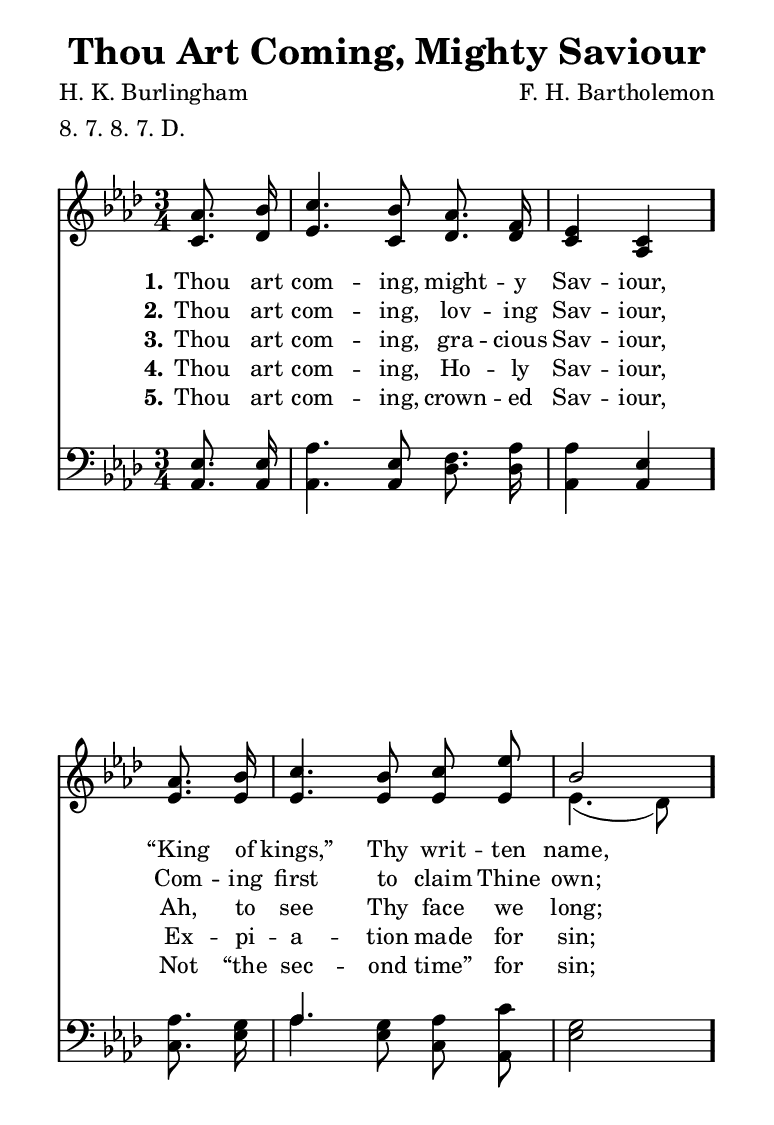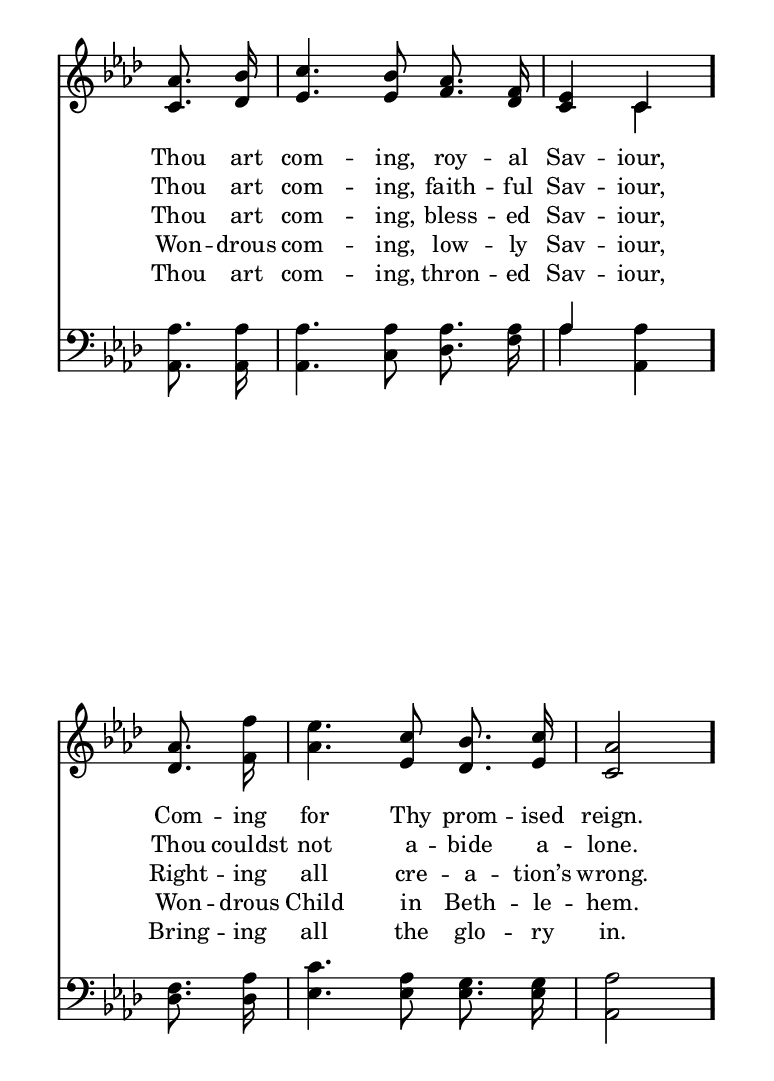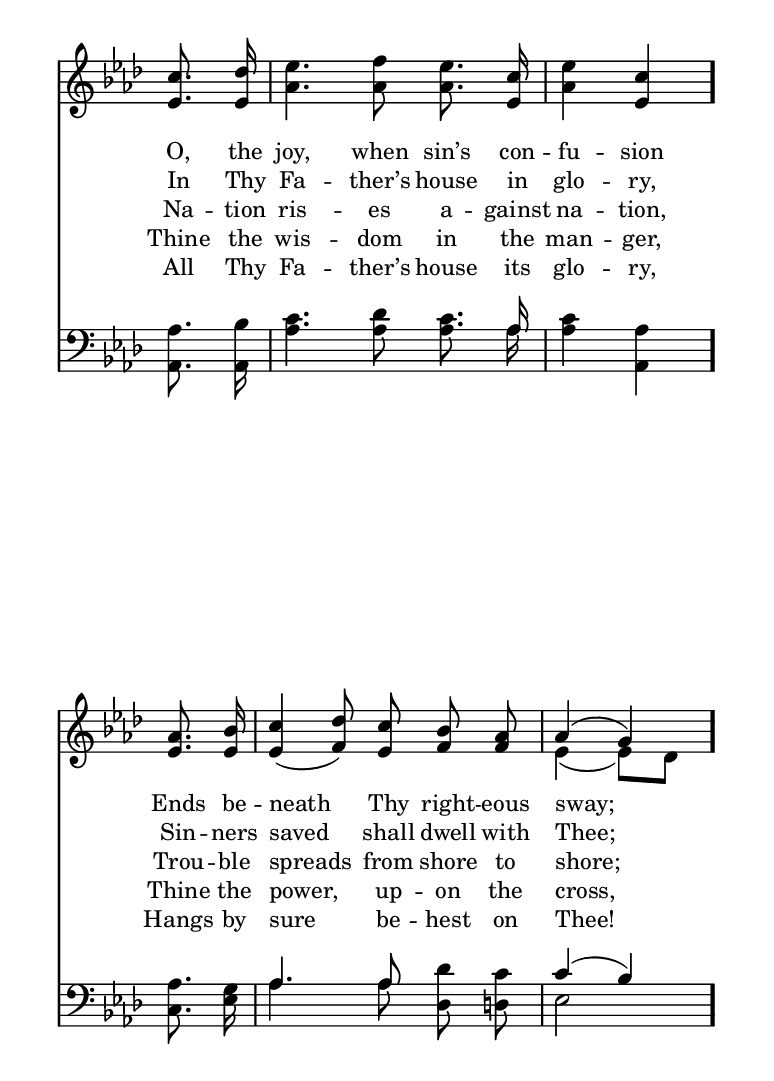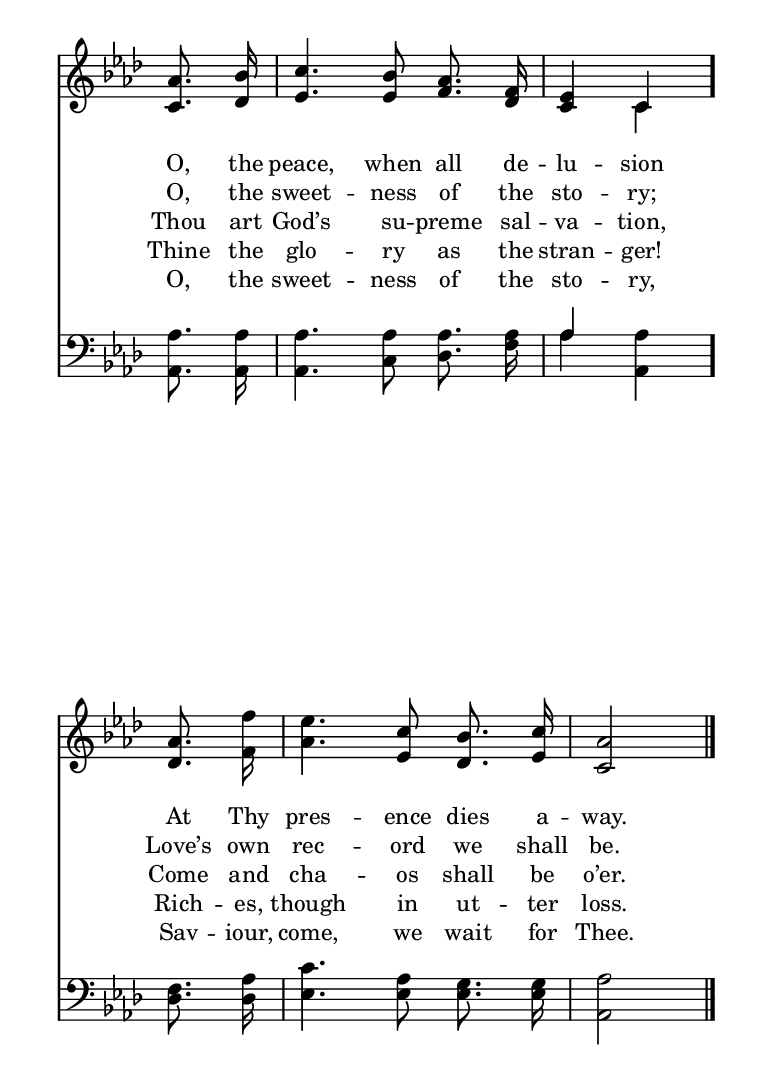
\include "common/global.ily"
\paper {
  \include "common/paper.ily"
  %ragged-bottom = ##t
  %ragged-last-bottom = ##t
  %systems-per-page = ##f
  %page-count = ##f
}

\header{
  hymnnumber = "272"
  title = "Thou Art Coming, Mighty Saviour"
  tunename = "Autumn"
  meter = "8. 7. 8. 7. D."
  poet = "H. K. Burlingham"
  composer = "F. H. Bartholemon"
  %copyright = ""
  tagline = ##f
}

% for fermata in MIDI
ta = { \tempo 4=80 }
tb = { \tempo 4=40 }

patternAA = { c8. c16 | c4. c8 c8. c16 | c4 c4 }
patternAB = { c8. c16 | c4. c8 c8. c16 | c2 }

patternBA = { c8. c16 | c4. c8 c8 c8   | c2 }
patternBB = { c8. c16 | c4. c8 c8 c8   | c4.( c8) }
patternBC = { c8. c16 | c4( c8) c8 c8 c8 | c4( c4) }
patternBD = { c8. c16 | c4( c8) c8 c8 c8 | c4( c8[) c8] }
patternBE = { c8. c16 | c4.     c8 c8 c8 | c4( c4) }
patternBF = { c8. c16 | c4.     c8 c8 c8 | c2      }

global = {
  \include "common/overrides.ily"
  \override Staff.TimeSignature.style = #'numbered
  \time 3/4
  \override Score.MetronomeMark.transparent = ##t % hide all fermata changes too
  \ta
  \key aes \major
  \partial 4
  \autoBeamOff
}

notesSoprano = {
\global
\relative c'' {

  \changePitch \patternAA { aes bes | c bes aes f | ees c }
  \changePitch \patternBA { aes' bes | c bes c ees | bes }
  \changePitch \patternAA { aes bes | c bes aes f | ees c }
  \changePitch \patternAB { aes' f' | ees c bes c | aes }

  \changePitch \patternAA { c des | ees f ees c | ees c }
  \changePitch \patternBC { aes bes | c des c bes aes | aes g }
  \changePitch \patternAA { aes bes | c bes aes f | ees c }
  \changePitch \patternAB { aes' f' | ees c bes c | aes }

  \bar "|."

}
}

notesAlto = {
\global
\relative e' {

  \changePitch \patternAA { c des | ees c des des | c aes }
  \changePitch \patternBB { ees' ees | ees ees ees ees | ees des }
  \changePitch \patternAA { c des | ees ees f des | c c }
  \changePitch \patternAB { des f | aes ees des ees | c }

  \changePitch \patternAA { ees ees | aes aes aes ees | aes ees }
  \changePitch \patternBD { ees ees | ees f ees f f | ees ees des }
  \changePitch \patternAA { c des | ees ees f des | c c }
  \changePitch \patternAB { des f | aes ees des ees | c }

}
}

notesTenor = {
\global
\relative a {

  \changePitch \patternAA { ees ees | aes ees f aes | aes ees }
  \changePitch \patternBA { aes g | aes g aes c | g }
  \changePitch \patternAA { aes aes | aes aes aes aes | aes aes }
  \changePitch \patternAB { f aes | c aes g g | aes }

  \changePitch \patternAA { aes bes | c des c aes | c aes }
  \changePitch \patternBE { aes g | aes aes des c | c bes }
  \changePitch \patternAA { aes aes | aes aes aes aes | aes aes }
  \changePitch \patternAB { f aes | c aes g g | aes }

}
}

notesBass = {
\global
\relative f, {

  \changePitch \patternAA { aes aes | aes aes des des | aes aes }
  \changePitch \patternBA { c ees | aes ees c aes | ees' }
  \changePitch \patternAA { aes, aes | aes c des f | aes aes, }
  \changePitch \patternAB { des des | ees ees ees ees | aes, }

  \changePitch \patternAA { aes aes | aes' aes aes aes | aes aes, }
  \changePitch \patternBF { c ees | aes aes des, d | ees }
  \changePitch \patternAA { aes, aes | aes c des f | aes aes, }
  \changePitch \patternAB { des des | ees ees ees ees | aes, }

}
}

wordsA = \lyricmode {
\set stanza = "1."

Thou art com -- ing, might -- y Sav -- iour, \bar "."
“King of kings,” Thy writ -- ten name, \bar "." \break
Thou art com -- ing, roy -- al Sav -- iour, \bar "."
Com -- ing for Thy prom -- ised reign. \bar "." \break
O, the joy, when sin’s con -- fu -- sion \bar "."
Ends be -- neath Thy right -- eous sway; \bar "." \break
O, the peace, when all de -- lu -- sion \bar "."
At Thy pres -- ence dies a -- way. \bar "." \break


}

wordsB = \lyricmode {
\set stanza = "2."

Thou art com -- ing, lov -- ing Sav -- iour,
Com -- ing first to claim Thine own;
Thou art com -- ing, faith -- ful Sav -- iour,
Thou couldst not a -- bide a -- lone.
In Thy Fa -- ther’s house in glo -- ry,
Sin -- ners saved shall dwell with Thee;
O, the sweet -- ness of the sto -- ry;
Love’s own rec -- ord we shall be.

}

wordsC = \lyricmode {
\set stanza = "3."

Thou art com -- ing, gra -- cious Sav -- iour,
Ah, to see Thy face we long;
Thou art com -- ing, bless -- ed Sav -- iour,
Right -- ing all cre -- a -- tion’s wrong.
Na -- tion ris -- es a -- gainst na -- tion,
Trou -- ble spreads from shore to shore;
Thou art God’s su -- preme sal -- va -- tion,
Come and cha -- os shall be o’er.

}

wordsD = \lyricmode {
\set stanza = "4."

Thou art com -- ing, Ho -- ly Sav -- iour,
Ex -- pi -- a -- tion made for sin;
Won -- drous com -- ing, low -- ly Sav -- iour,
Won -- drous Child in Beth -- le -- hem.
Thine the wis -- dom in the man -- ger,
Thine the power, up -- on the cross,
Thine the glo -- ry as the stran -- ger!
Rich -- es, though in ut -- ter loss.

}

wordsE = \lyricmode {
\set stanza = "5."

Thou art com -- ing, crown -- ed Sav -- iour,
Not “the sec -- ond time” for sin;
Thou art com -- ing, thron -- ed Sav -- iour,
Bring -- ing all the glo -- ry in.
All Thy Fa -- ther’s house its glo -- ry,
Hangs by sure be -- hest on Thee!
O, the sweet -- ness of the sto -- ry,
Sav -- iour, come, we wait for Thee.

}

\score {
  \context ChoirStaff <<
    \context Staff = upper <<
      \set Staff.autoBeaming = ##f
      \set ChoirStaff.systemStartDelimiter = #'SystemStartBar
      \set ChoirStaff.printPartCombineTexts = ##f
      \partcombine #'(2 . 9) \notesSoprano \notesAlto
      \context NullVoice = sopranos { \voiceOne << \notesSoprano >> }
      \context NullVoice = altos { \voiceTwo << \notesAlto >> }
      \context Lyrics = one   \lyricsto sopranos \wordsA
      \context Lyrics = two   \lyricsto sopranos \wordsB
      \context Lyrics = three \lyricsto sopranos \wordsC
      \context Lyrics = four  \lyricsto sopranos \wordsD
      \context Lyrics = five  \lyricsto sopranos \wordsE
    >>
    \context Staff = men <<
      \clef bass
      \set ChoirStaff.printPartCombineTexts = ##f
      \partcombine #'(2 . 9) \notesTenor \notesBass
      \context NullVoice = tenors { \voiceOne << \notesTenor >> }
      \context NullVoice = basses { \voiceTwo << \notesBass >> }
    >>
  >>
  \layout {
    \include "common/layout.ily"
  }
  \midi{
    \include "common/midi.ily"
  }
}

\version "2.19.49"  % necessary for upgrading to future LilyPond versions.

% vi:set et ts=2 sw=2 ai nocindent syntax=lilypond:
